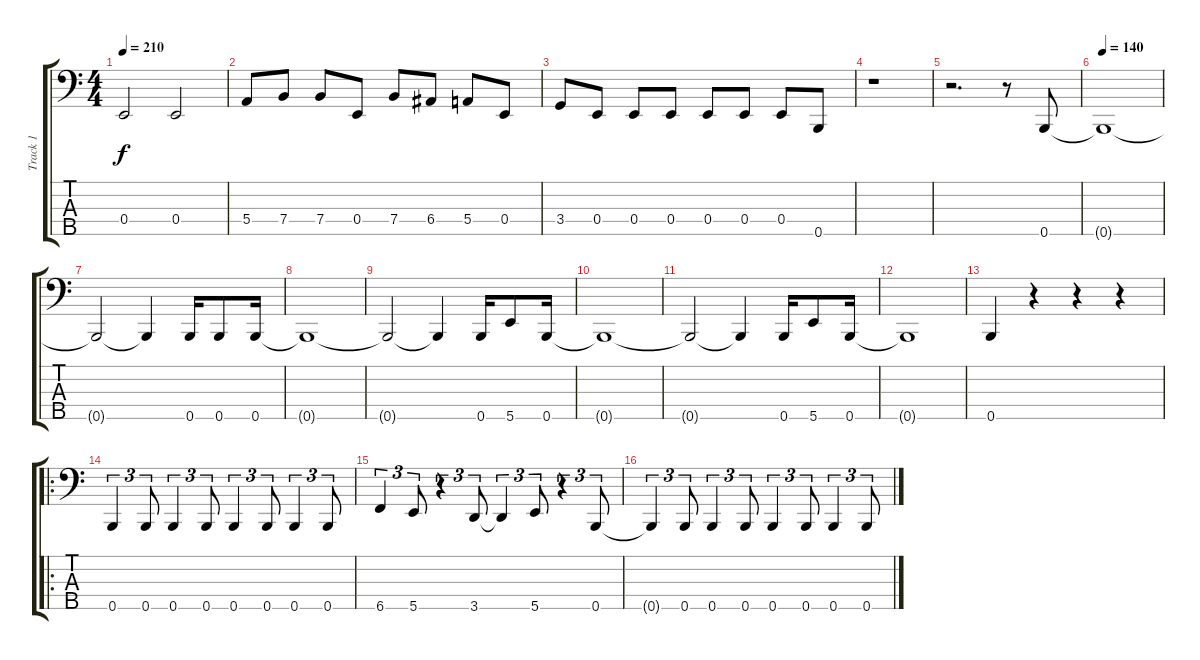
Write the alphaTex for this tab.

\track ("Track 1" "Track 1") {instrument electricbassfinger}
\staff {score tabs}
\tuning (G2 D2 A1 E1 B0) {hide}
\ts (4 4)
\tempo 210
\clef f4
\ks c
0.4{t}.2{dy f} 0.4.2 |
5.4.8 7.4.8 7.4.8 0.4.8 7.4.8 6.4.8 5.4.8 0.4.8 |
3.4.8 0.4.8 0.4.8 0.4.8 0.4.8 0.4.8 0.4.8 0.5.8 |
r.1 |
r.2{d} r.8 0.5.8 |
\tempo 140
0.5{t}.1 |
0.5{t}.2 0.5{t}.4 0.5.16 0.5.8 0.5.16 |
0.5{t}.1 |
0.5{t}.2 0.5{t}.4 0.5.16 5.5.8 0.5.16 |
0.5{t}.1 |
0.5{t}.2 0.5{t}.4 0.5.16 5.5.8 0.5.16 |
0.5{t}.1 |
0.5.4 r.4 r.4 r.4 |
\ro
0.5.4{tu (3 2)} 0.5.8{tu (3 2)} 0.5.4{tu (3 2)} 0.5.8{tu (3 2)} 0.5.4{tu (3 2)} 0.5.8{tu (3 2)} 0.5.4{tu (3 2)} 0.5.8{tu (3 2)} |
6.5.4{tu (3 2)} 5.5.8{tu (3 2)} r.4{tu (3 2)} 3.5.8{tu (3 2)} 3.5{t}.4{tu (3 2)} 5.5.8{tu (3 2)} r.4{tu (3 2)} 0.5.8{tu (3 2)} |
0.5{t}.4{tu (3 2)} 0.5.8{tu (3 2)} 0.5.4{tu (3 2)} 0.5.8{tu (3 2)} 0.5.4{tu (3 2)} 0.5.8{tu (3 2)} 0.5.4{tu (3 2)} 0.5.8{tu (3 2)}
